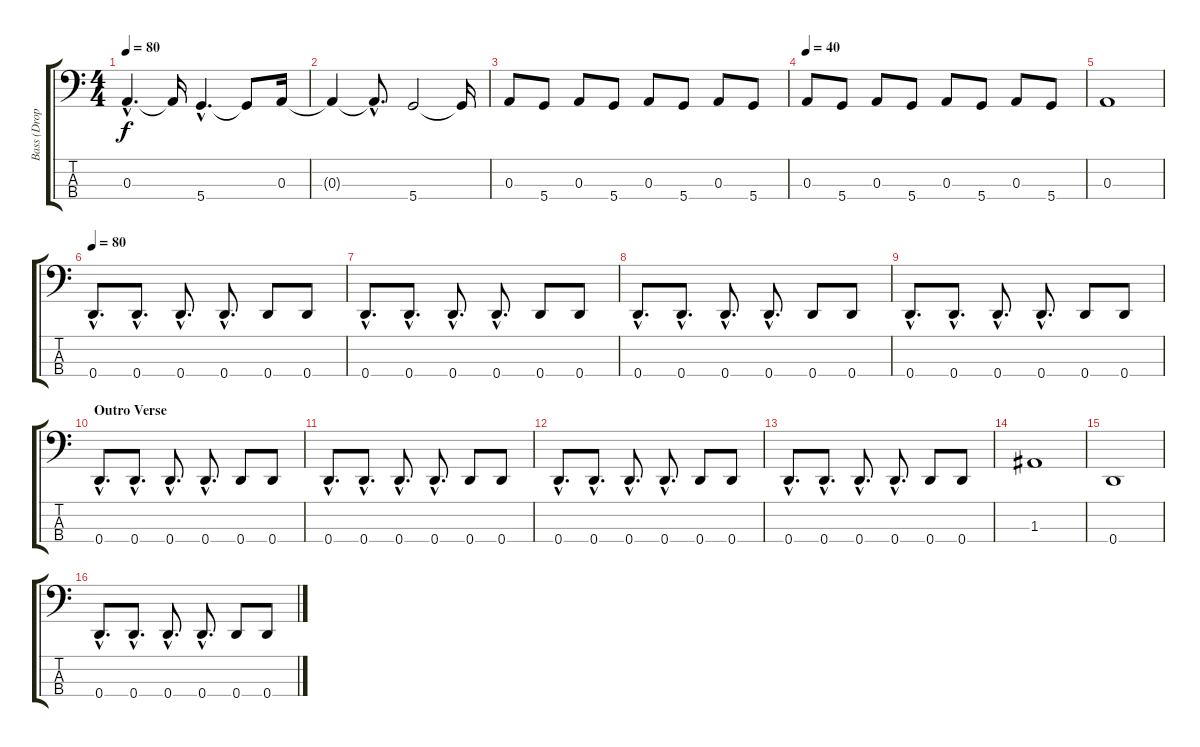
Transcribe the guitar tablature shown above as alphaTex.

\track ("Bass (Drop D)" "Bass (Drop") {instrument electricbassfinger}
\staff {score tabs}
\tuning (G2 D2 A1 D1) {hide}
\ts (4 4)
\tempo 80
\clef f4
\ks c
0.3{hac}.4{d dy f} 0.3{t}.16 5.4{hac}.4{d} 5.4{t}.8 0.3.16 |
0.3{t}.4 0.3{hac t}.8{d} 5.4.2 5.4{t}.16 |
0.3.8 5.4.8 0.3.8 5.4.8 0.3.8 5.4.8 0.3.8 5.4.8 |
\tempo 40
0.3.8 5.4.8 0.3.8 5.4.8 0.3.8 5.4.8 0.3.8 5.4.8 |
0.3.1 |
\tempo 80
0.4{hac}.8{d} 0.4{hac}.8{d} 0.4{hac}.8{d} 0.4{hac}.8{d} 0.4.8 0.4.8 |
0.4{hac}.8{d} 0.4{hac}.8{d} 0.4{hac}.8{d} 0.4{hac}.8{d} 0.4.8 0.4.8 |
0.4{hac}.8{d} 0.4{hac}.8{d} 0.4{hac}.8{d} 0.4{hac}.8{d} 0.4.8 0.4.8 |
0.4{hac}.8{d} 0.4{hac}.8{d} 0.4{hac}.8{d} 0.4{hac}.8{d} 0.4.8 0.4.8 |
\section ("" "Outro Verse")
0.4{hac}.8{d} 0.4{hac}.8{d} 0.4{hac}.8{d} 0.4{hac}.8{d} 0.4.8 0.4.8 |
0.4{hac}.8{d} 0.4{hac}.8{d} 0.4{hac}.8{d} 0.4{hac}.8{d} 0.4.8 0.4.8 |
0.4{hac}.8{d} 0.4{hac}.8{d} 0.4{hac}.8{d} 0.4{hac}.8{d} 0.4.8 0.4.8 |
0.4{hac}.8{d} 0.4{hac}.8{d} 0.4{hac}.8{d} 0.4{hac}.8{d} 0.4.8 0.4.8 |
1.3.1 |
0.4.1 |
0.4{hac}.8{d} 0.4{hac}.8{d} 0.4{hac}.8{d} 0.4{hac}.8{d} 0.4.8 0.4.8
